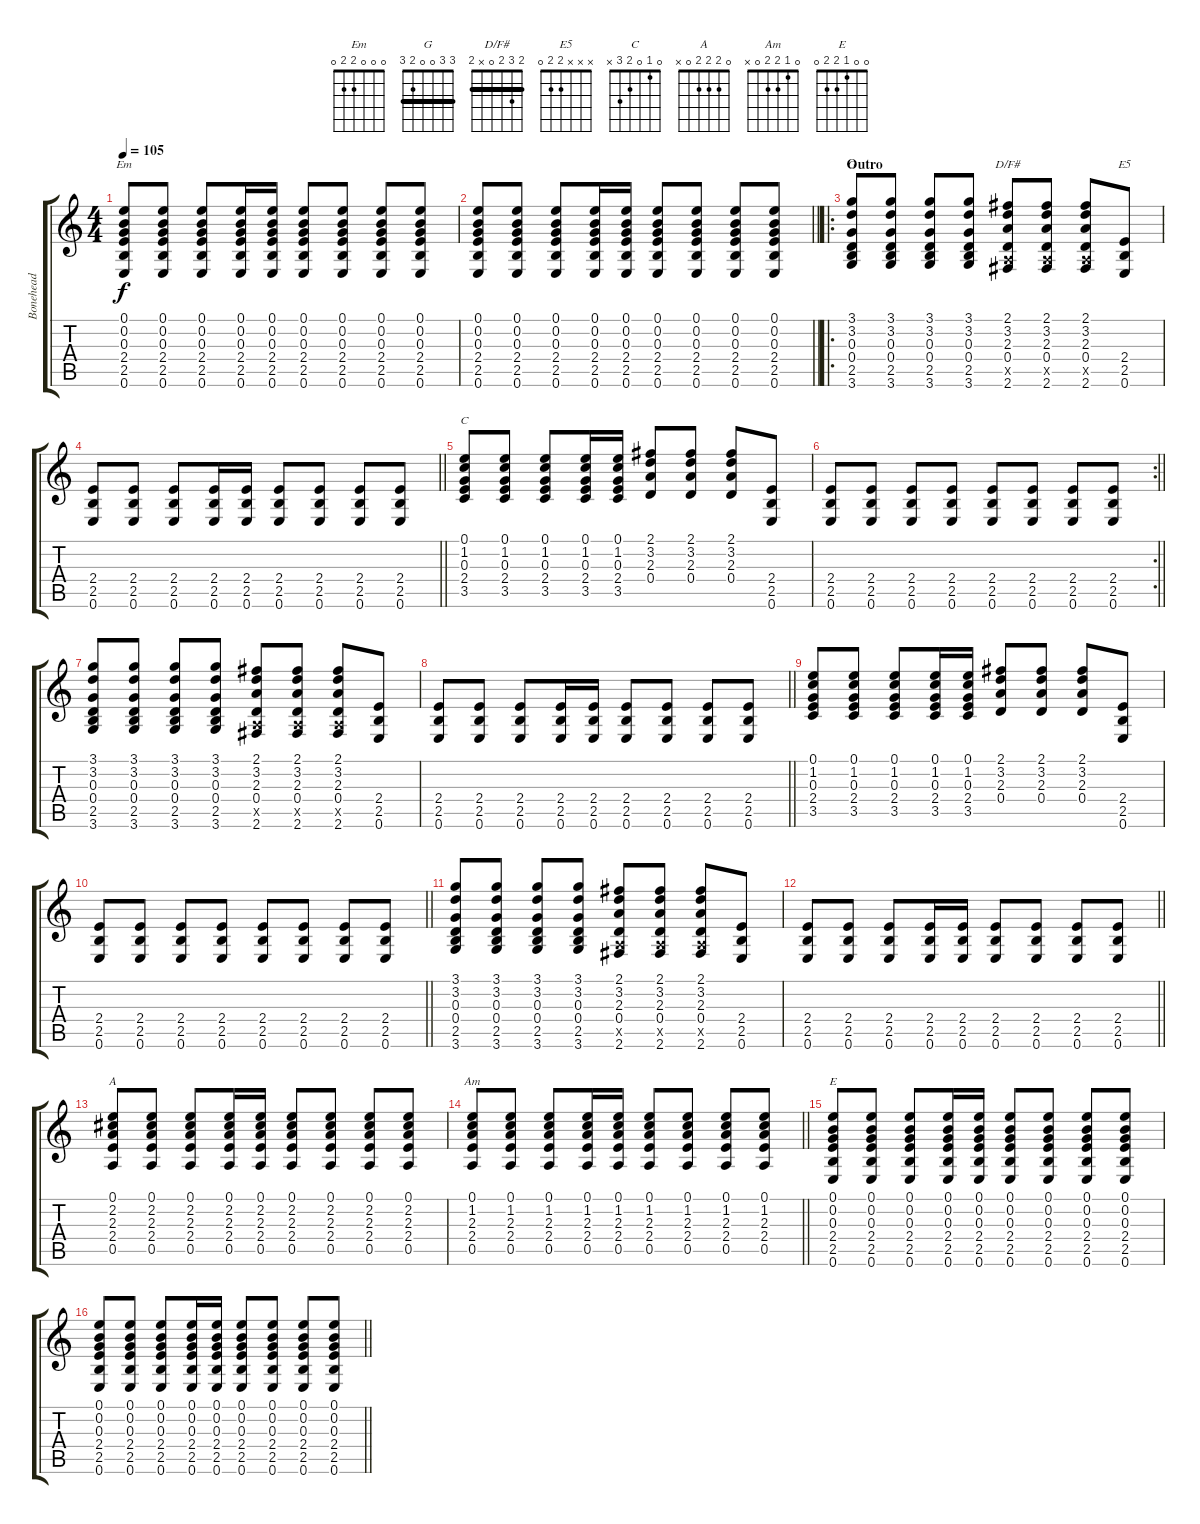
\track ("Bonehead" "Bonehead") {instrument overdrivenguitar}
\staff {score tabs}
\tuning (E4 B3 G3 D3 A2 E2) {hide}
\chord ("Em" 0 0 0 2 2 0)
\chord ("G" 3 3 0 0 2 3) {barre 3}
\chord ("D/F#" 2 3 2 0 x 2) {barre 2}
\chord ("E5" x x x 2 2 0)
\chord ("C" 0 1 0 2 3 x)
\chord ("A" 0 2 2 2 0 x)
\chord ("Am" 0 1 2 2 0 x)
\chord ("E" 0 0 1 2 2 0)
\ts (4 4)
\tempo 105
\clef g2
\ks c
(0.1 0.2 0.3 2.4 2.5 0.6).8{ch "Em" dy f} (0.1 0.2 0.3 2.4 2.5 0.6).8 (0.1 0.2 0.3 2.4 2.5 0.6).8 (0.1 0.2 0.3 2.4 2.5 0.6).16 (0.1 0.2 0.3 2.4 2.5 0.6).16 (0.1 0.2 0.3 2.4 2.5 0.6).8 (0.1 0.2 0.3 2.4 2.5 0.6).8 (0.1 0.2 0.3 2.4 2.5 0.6).8 (0.1 0.2 0.3 2.4 2.5 0.6).8 |
\barLineRight lightlight
(0.1 0.2 0.3 2.4 2.5 0.6).8 (0.1 0.2 0.3 2.4 2.5 0.6).8 (0.1 0.2 0.3 2.4 2.5 0.6).8 (0.1 0.2 0.3 2.4 2.5 0.6).16 (0.1 0.2 0.3 2.4 2.5 0.6).16 (0.1 0.2 0.3 2.4 2.5 0.6).8 (0.1 0.2 0.3 2.4 2.5 0.6).8 (0.1 0.2 0.3 2.4 2.5 0.6).8 (0.1 0.2 0.3 2.4 2.5 0.6).8 |
\ro
\section ("" "Outro")
(3.1 3.2 0.3 0.4 2.5 3.6).8{ch "G"} (3.1 3.2 0.3 0.4 2.5 3.6).8 (3.1 3.2 0.3 0.4 2.5 3.6).8 (3.1 3.2 0.3 0.4 2.5 3.6).8 (2.1 3.2 2.3 0.4 0.5{x} 2.6).8{ch "D/F#"} (2.1 3.2 2.3 0.4 0.5{x} 2.6).8 (2.1 3.2 2.3 0.4 0.5{x} 2.6).8 (2.4 2.5 0.6).8{ch "E5"} |
\barLineRight lightlight
(2.4 2.5 0.6).8 (2.4 2.5 0.6).8 (2.4 2.5 0.6).8 (2.4 2.5 0.6).16 (2.4 2.5 0.6).16 (2.4 2.5 0.6).8 (2.4 2.5 0.6).8 (2.4 2.5 0.6).8 (2.4 2.5 0.6).8 |
(0.1 1.2 0.3 2.4 3.5).8{ch "C"} (0.1 1.2 0.3 2.4 3.5).8 (0.1 1.2 0.3 2.4 3.5).8 (0.1 1.2 0.3 2.4 3.5).16 (0.1 1.2 0.3 2.4 3.5).16 (2.1 3.2 2.3 0.4).8 (2.1 3.2 2.3 0.4).8 (2.1 3.2 2.3 0.4).8 (2.4 2.5 0.6).8 |
\rc 2
\barLineRight lightlight
(2.4 2.5 0.6).8 (2.4 2.5 0.6).8 (2.4 2.5 0.6).8 (2.4 2.5 0.6).8 (2.4 2.5 0.6).8 (2.4 2.5 0.6).8 (2.4 2.5 0.6).8 (2.4 2.5 0.6).8 |
(3.1 3.2 0.3 0.4 2.5 3.6).8 (3.1 3.2 0.3 0.4 2.5 3.6).8 (3.1 3.2 0.3 0.4 2.5 3.6).8 (3.1 3.2 0.3 0.4 2.5 3.6).8 (2.1 3.2 2.3 0.4 0.5{x} 2.6).8 (2.1 3.2 2.3 0.4 0.5{x} 2.6).8 (2.1 3.2 2.3 0.4 0.5{x} 2.6).8 (2.4 2.5 0.6).8 |
\barLineRight lightlight
(2.4 2.5 0.6).8 (2.4 2.5 0.6).8 (2.4 2.5 0.6).8 (2.4 2.5 0.6).16 (2.4 2.5 0.6).16 (2.4 2.5 0.6).8 (2.4 2.5 0.6).8 (2.4 2.5 0.6).8 (2.4 2.5 0.6).8 |
(0.1 1.2 0.3 2.4 3.5).8 (0.1 1.2 0.3 2.4 3.5).8 (0.1 1.2 0.3 2.4 3.5).8 (0.1 1.2 0.3 2.4 3.5).16 (0.1 1.2 0.3 2.4 3.5).16 (2.1 3.2 2.3 0.4).8 (2.1 3.2 2.3 0.4).8 (2.1 3.2 2.3 0.4).8 (2.4 2.5 0.6).8 |
\barLineRight lightlight
(2.4 2.5 0.6).8 (2.4 2.5 0.6).8 (2.4 2.5 0.6).8 (2.4 2.5 0.6).8 (2.4 2.5 0.6).8 (2.4 2.5 0.6).8 (2.4 2.5 0.6).8 (2.4 2.5 0.6).8 |
(3.1 3.2 0.3 0.4 2.5 3.6).8 (3.1 3.2 0.3 0.4 2.5 3.6).8 (3.1 3.2 0.3 0.4 2.5 3.6).8 (3.1 3.2 0.3 0.4 2.5 3.6).8 (2.1 3.2 2.3 0.4 0.5{x} 2.6).8 (2.1 3.2 2.3 0.4 0.5{x} 2.6).8 (2.1 3.2 2.3 0.4 0.5{x} 2.6).8 (2.4 2.5 0.6).8 |
\barLineRight lightlight
(2.4 2.5 0.6).8 (2.4 2.5 0.6).8 (2.4 2.5 0.6).8 (2.4 2.5 0.6).16 (2.4 2.5 0.6).16 (2.4 2.5 0.6).8 (2.4 2.5 0.6).8 (2.4 2.5 0.6).8 (2.4 2.5 0.6).8 |
(0.1 2.2 2.3 2.4 0.5).8{ch "A"} (0.1 2.2 2.3 2.4 0.5).8 (0.1 2.2 2.3 2.4 0.5).8 (0.1 2.2 2.3 2.4 0.5).16 (0.1 2.2 2.3 2.4 0.5).16 (0.1 2.2 2.3 2.4 0.5).8 (0.1 2.2 2.3 2.4 0.5).8 (0.1 2.2 2.3 2.4 0.5).8 (0.1 2.2 2.3 2.4 0.5).8 |
\barLineRight lightlight
(0.1 1.2 2.3 2.4 0.5).8{ch "Am"} (0.1 1.2 2.3 2.4 0.5).8 (0.1 1.2 2.3 2.4 0.5).8 (0.1 1.2 2.3 2.4 0.5).16 (0.1 1.2 2.3 2.4 0.5).16 (0.1 1.2 2.3 2.4 0.5).8 (0.1 1.2 2.3 2.4 0.5).8 (0.1 1.2 2.3 2.4 0.5).8 (0.1 1.2 2.3 2.4 0.5).8 |
(0.1 0.2 0.3 2.4 2.5 0.6).8{ch "E"} (0.1 0.2 0.3 2.4 2.5 0.6).8 (0.1 0.2 0.3 2.4 2.5 0.6).8 (0.1 0.2 0.3 2.4 2.5 0.6).16 (0.1 0.2 0.3 2.4 2.5 0.6).16 (0.1 0.2 0.3 2.4 2.5 0.6).8 (0.1 0.2 0.3 2.4 2.5 0.6).8 (0.1 0.2 0.3 2.4 2.5 0.6).8 (0.1 0.2 0.3 2.4 2.5 0.6).8 |
\barLineRight lightlight
(0.1 0.2 0.3 2.4 2.5 0.6).8 (0.1 0.2 0.3 2.4 2.5 0.6).8 (0.1 0.2 0.3 2.4 2.5 0.6).8 (0.1 0.2 0.3 2.4 2.5 0.6).16 (0.1 0.2 0.3 2.4 2.5 0.6).16 (0.1 0.2 0.3 2.4 2.5 0.6).8 (0.1 0.2 0.3 2.4 2.5 0.6).8 (0.1 0.2 0.3 2.4 2.5 0.6).8 (0.1 0.2 0.3 2.4 2.5 0.6).8
